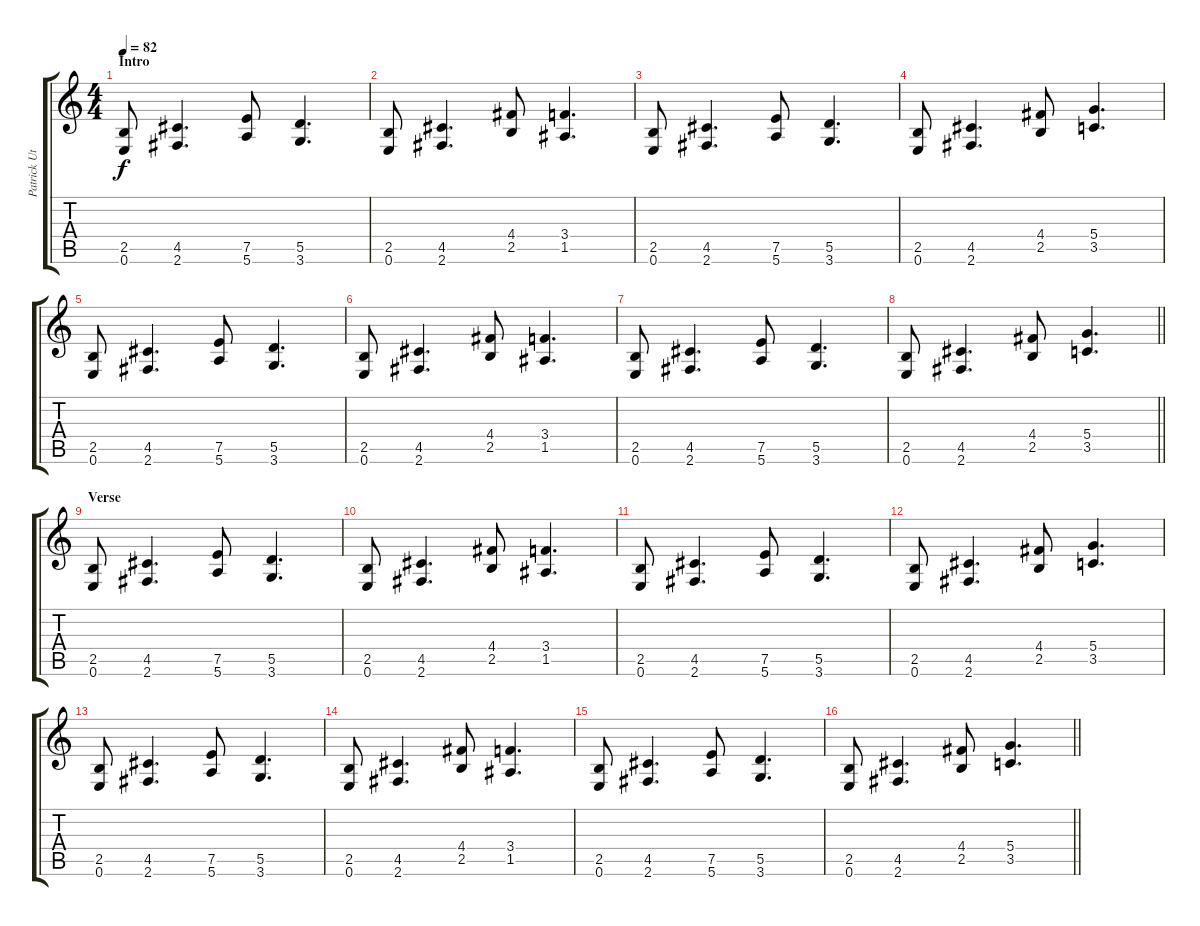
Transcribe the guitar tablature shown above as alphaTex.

\track ("Patrick Uterwijk" "Patrick Ut") {instrument distortionguitar}
\staff {score tabs}
\tuning (E4 B3 G3 D3 A2 E2) {hide}
\ts (4 4)
\section ("" "Intro")
\tempo 82
\clef g2
\ks c
(2.5 0.6).8{dy f instrument distortionguitar} (4.5 2.6).4{d} (7.5 5.6).8 (5.5 3.6).4{d} |
(2.5 0.6).8 (4.5 2.6).4{d} (4.4 2.5).8 (3.4 1.5).4{d} |
(2.5 0.6).8 (4.5 2.6).4{d} (7.5 5.6).8 (5.5 3.6).4{d} |
(2.5 0.6).8 (4.5 2.6).4{d} (4.4 2.5).8 (5.4 3.5).4{d} |
(2.5 0.6).8 (4.5 2.6).4{d} (7.5 5.6).8 (5.5 3.6).4{d} |
(2.5 0.6).8 (4.5 2.6).4{d} (4.4 2.5).8 (3.4 1.5).4{d} |
(2.5 0.6).8 (4.5 2.6).4{d} (7.5 5.6).8 (5.5 3.6).4{d} |
\barLineRight lightlight
(2.5 0.6).8 (4.5 2.6).4{d} (4.4 2.5).8 (5.4 3.5).4{d} |
\section ("" "Verse")
(2.5 0.6).8 (4.5 2.6).4{d} (7.5 5.6).8 (5.5 3.6).4{d} |
(2.5 0.6).8 (4.5 2.6).4{d} (4.4 2.5).8 (3.4 1.5).4{d} |
(2.5 0.6).8 (4.5 2.6).4{d} (7.5 5.6).8 (5.5 3.6).4{d} |
(2.5 0.6).8 (4.5 2.6).4{d} (4.4 2.5).8 (5.4 3.5).4{d} |
(2.5 0.6).8 (4.5 2.6).4{d} (7.5 5.6).8 (5.5 3.6).4{d} |
(2.5 0.6).8 (4.5 2.6).4{d} (4.4 2.5).8 (3.4 1.5).4{d} |
(2.5 0.6).8 (4.5 2.6).4{d} (7.5 5.6).8 (5.5 3.6).4{d} |
\barLineRight lightlight
(2.5 0.6).8 (4.5 2.6).4{d} (4.4 2.5).8 (5.4 3.5).4{d}
